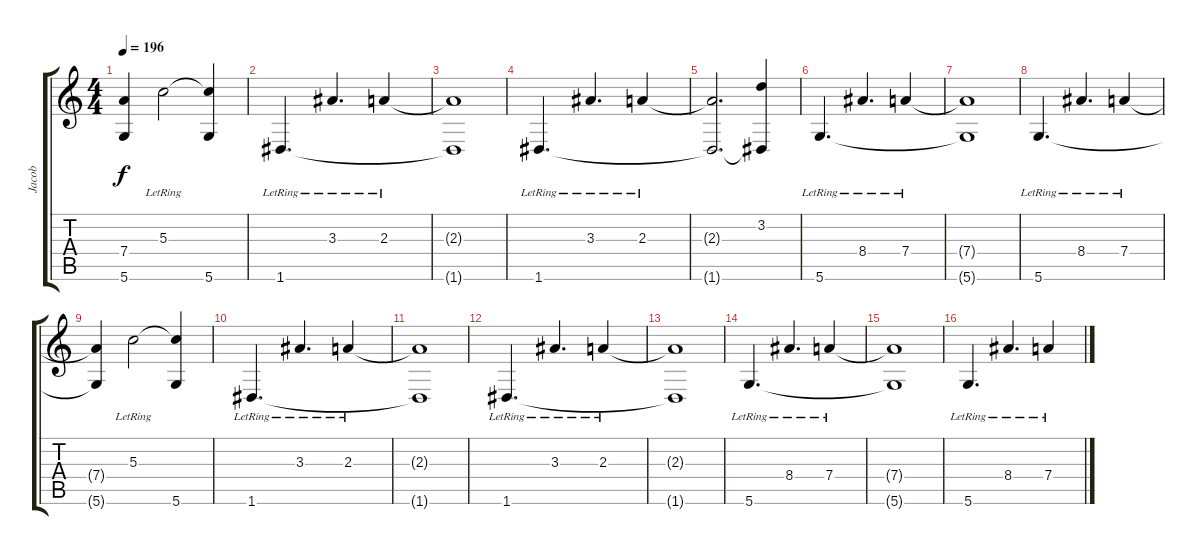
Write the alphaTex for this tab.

\track ("Jacob" "Jacob") {instrument distortionguitar}
\staff {score tabs}
\tuning (E4 B3 G3 D3 A2 D2) {hide}
\ts (4 4)
\tempo 196
\clef g2
\ks aminor
(7.4{t} 5.6{t}).4{dy f} 5.3{lr}.2 (5.3{t} 5.6).4 |
1.6{lr}.4{d} 3.3{lr}.4{d} 2.3{lr}.4 |
(2.3{t} 1.6{t}).1 |
1.6{lr}.4{d} 3.3{lr}.4{d} 2.3{lr}.4 |
(2.3{t} 1.6{t}).2{d} (3.2 1.6{t}).4 |
5.6{lr}.4{d} 8.4{lr}.4{d} 7.4{lr}.4 |
(7.4{t} 5.6{t}).1 |
5.6{lr}.4{d} 8.4{lr}.4{d} 7.4{lr}.4 |
(7.4{t} 5.6{t}).4 5.3{lr}.2 (5.3{t} 5.6).4 |
1.6{lr}.4{d} 3.3{lr}.4{d} 2.3{lr}.4 |
(2.3{t} 1.6{t}).1 |
1.6{lr}.4{d} 3.3{lr}.4{d} 2.3{lr}.4 |
(2.3{t} 1.6{t}).1 |
5.6{lr}.4{d} 8.4{lr}.4{d} 7.4{lr}.4 |
(7.4{t} 5.6{t}).1 |
5.6{lr}.4{d} 8.4{lr}.4{d} 7.4{lr}.4
